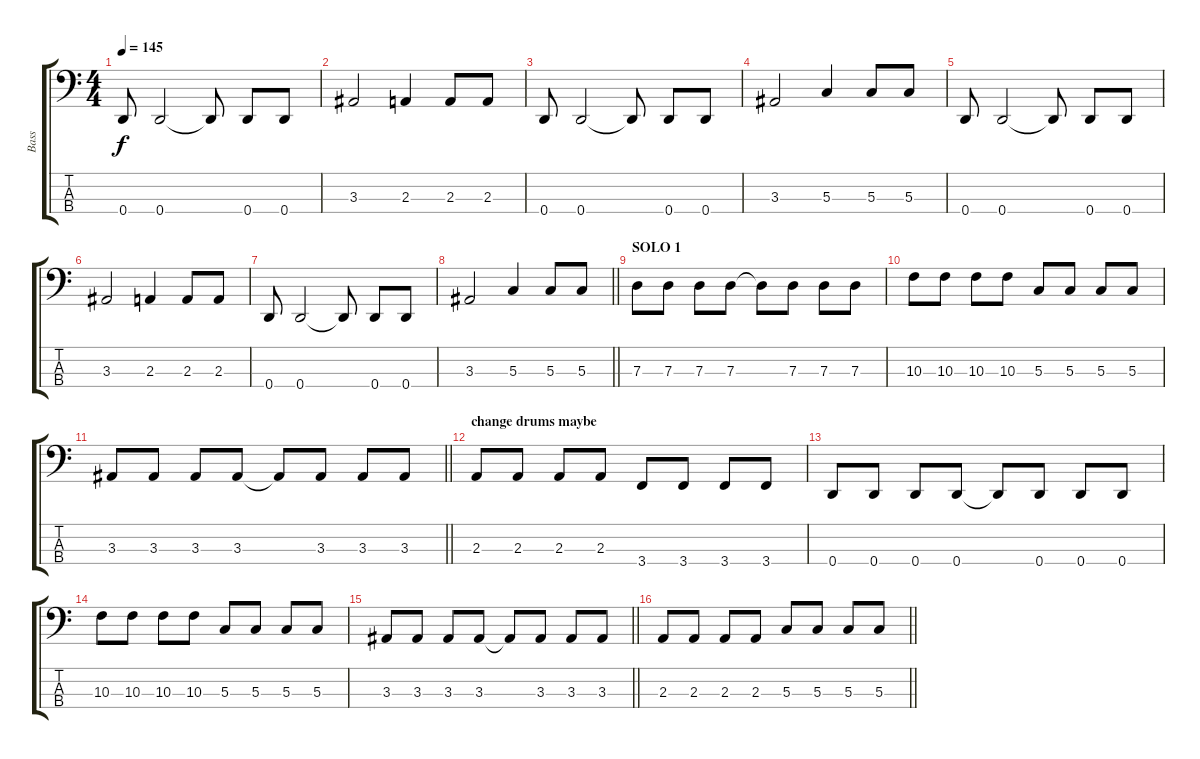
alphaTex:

\track ("Bass" "Bass") {instrument electricbasspick}
\staff {score tabs}
\tuning (F2 C2 G1 D1) {hide}
\ts (4 4)
\tempo 145
\clef f4
\ks c
0.4.8{dy f} 0.4.2 0.4{t}.8 0.4.8 0.4.8 |
3.3.2 2.3.4 2.3.8 2.3.8 |
0.4.8 0.4.2 0.4{t}.8 0.4.8 0.4.8 |
3.3.2 5.3.4 5.3.8 5.3.8 |
0.4.8 0.4.2 0.4{t}.8 0.4.8 0.4.8 |
3.3.2 2.3.4 2.3.8 2.3.8 |
0.4.8 0.4.2 0.4{t}.8 0.4.8 0.4.8 |
\barLineRight lightlight
3.3.2 5.3.4 5.3.8 5.3.8 |
\section ("" "SOLO 1")
7.3.8 7.3.8 7.3.8 7.3.8 7.3{t}.8 7.3.8 7.3.8 7.3.8 |
10.3.8 10.3.8 10.3.8 10.3.8 5.3.8 5.3.8 5.3.8 5.3.8 |
\barLineRight lightlight
3.3.8 3.3.8 3.3.8 3.3.8 3.3{t}.8 3.3.8 3.3.8 3.3.8 |
\section ("" "change drums maybe")
2.3.8 2.3.8 2.3.8 2.3.8 3.4.8 3.4.8 3.4.8 3.4.8 |
0.4.8 0.4.8 0.4.8 0.4.8 0.4{t}.8 0.4.8 0.4.8 0.4.8 |
10.3.8 10.3.8 10.3.8 10.3.8 5.3.8 5.3.8 5.3.8 5.3.8 |
\barLineRight lightlight
3.3.8 3.3.8 3.3.8 3.3.8 3.3{t}.8 3.3.8 3.3.8 3.3.8 |
\barLineRight lightlight
2.3.8 2.3.8 2.3.8 2.3.8 5.3.8 5.3.8 5.3.8 5.3.8
